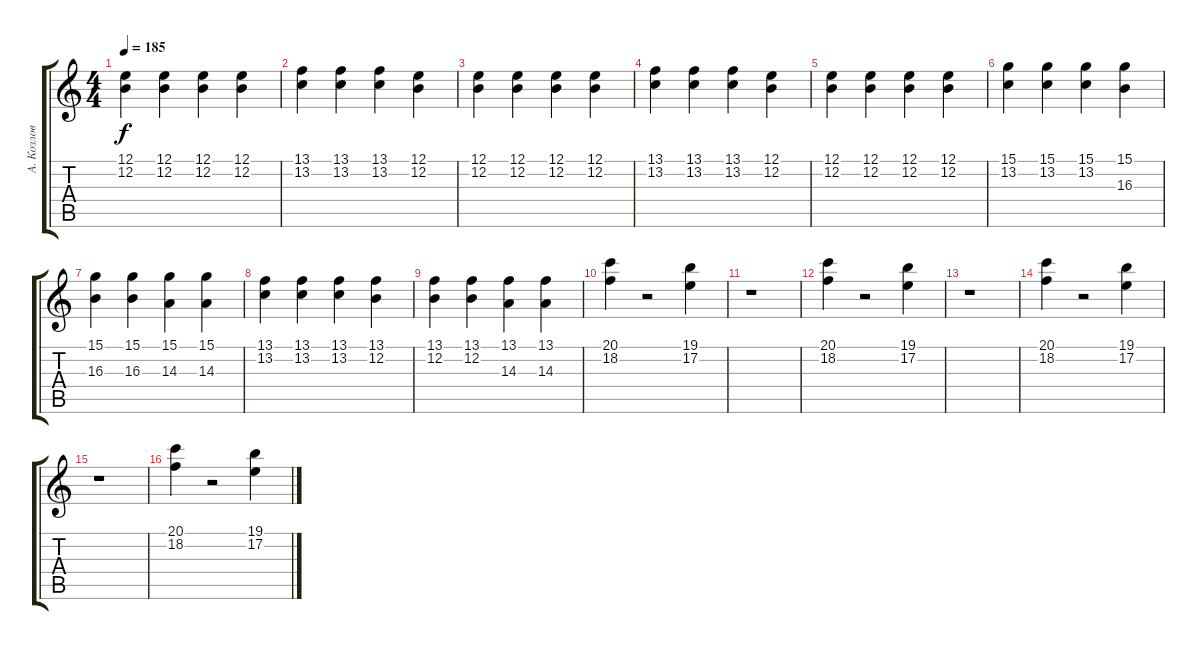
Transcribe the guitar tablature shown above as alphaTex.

\track ("А. Козлов" "А. Козлов") {instrument tremolostrings}
\staff {score tabs}
\tuning (E4 B3 G3 D3 A2 E2) {hide}
\ts (4 4)
\tempo 185
\clef g2
\ks c
(12.1 12.2).4{dy f} (12.1 12.2).4 (12.1 12.2).4 (12.1 12.2).4 |
(13.1 13.2).4 (13.1 13.2).4 (13.1 13.2).4 (12.1 12.2).4 |
(12.1 12.2).4 (12.1 12.2).4 (12.1 12.2).4 (12.1 12.2).4 |
(13.1 13.2).4 (13.1 13.2).4 (13.1 13.2).4 (12.1 12.2).4 |
(12.1 12.2).4 (12.1 12.2).4 (12.1 12.2).4 (12.1 12.2).4 |
(15.1 13.2).4 (15.1 13.2).4 (15.1 13.2).4 (15.1 16.3).4 |
(15.1 16.3).4 (15.1 16.3).4 (15.1 14.3).4 (15.1 14.3).4 |
(13.1 13.2).4 (13.1 13.2).4 (13.1 13.2).4 (13.1 12.2).4 |
(13.1 12.2).4 (13.1 12.2).4 (13.1 14.3).4 (13.1 14.3).4 |
(20.1 18.2).4 r.2 (19.1 17.2).4 |
r.1 |
(20.1 18.2).4 r.2 (19.1 17.2).4 |
r.1 |
(20.1 18.2).4 r.2 (19.1 17.2).4 |
r.1 |
(20.1 18.2).4 r.2 (19.1 17.2).4
